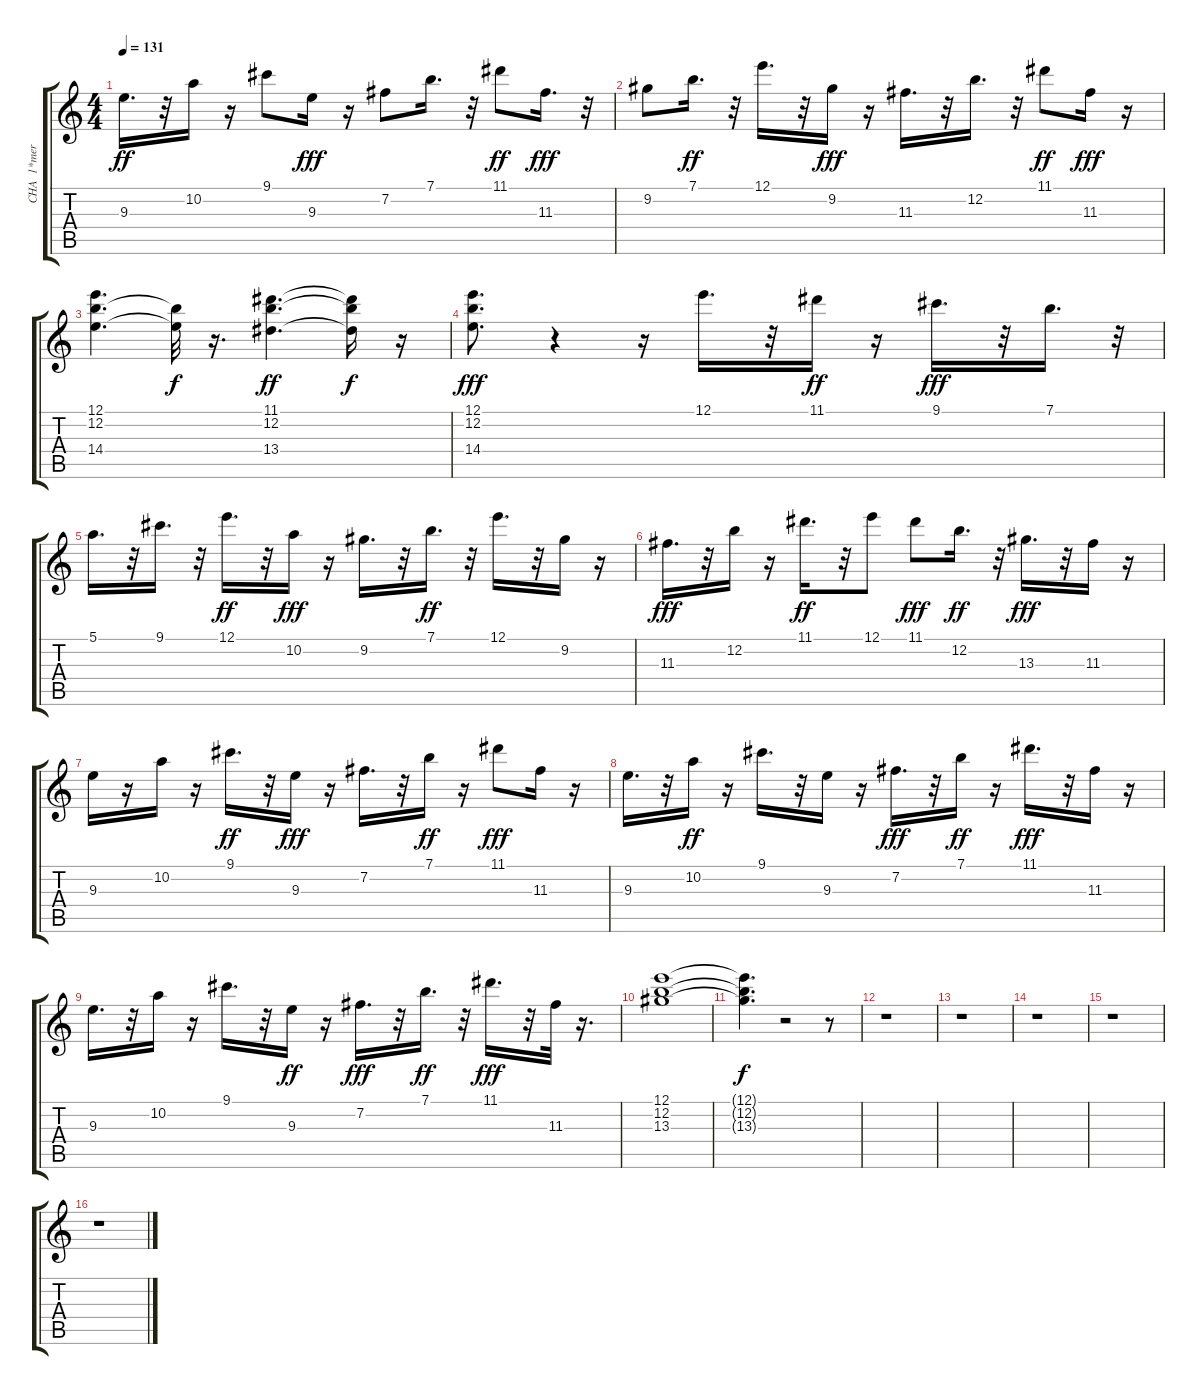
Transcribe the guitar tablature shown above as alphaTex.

\track ("CHA  1*merged" "CHA  1*mer") {instrument acousticguitarsteel}
\staff {score tabs}
\tuning (E4 B3 G3 D3 A2 E2) {hide}
\ts (4 4)
\tempo 131
\clef g2
\ks c
9.3.16{d dy ff} r.32 10.2.16 r.16 9.1.8 9.3.16{dy fff} r.16 7.2.8 7.1.16{d} r.32 11.1.8{dy ff} 11.3.16{d dy fff} r.32 |
9.2.8 7.1.16{d dy ff} r.32 12.1.16{d} r.32 9.2.16{dy fff} r.16 11.3.16{d} r.32 12.2.16{d} r.32 11.1.8{dy ff} 11.3.16{dy fff} r.16 |
(12.1 12.2 14.4).4{d} (12.2{t} 14.4{t}).32{dy f} r.16{d} (11.1 12.2 13.4).4{d dy ff} (11.1{t} 12.2{t} 13.4{t}).16{dy f} r.16 |
(12.1 12.2 14.4).8{d dy fff} r.4 r.16 12.1.16{d} r.32 11.1.16{dy ff} r.16 9.1.16{d dy fff} r.32 7.1.16{d} r.32 |
5.1.16{d} r.32 9.1.16{d} r.32 12.1.16{d dy ff} r.32 10.2.16{dy fff} r.16 9.2.16{d} r.32 7.1.16{d dy ff} r.32 12.1.16{d} r.32 9.2.16 r.16 |
11.3.16{d dy fff} r.32 12.2.16 r.16 11.1.16{d dy ff} r.32 12.1.8 11.1.8{dy fff} 12.2.16{d dy ff} r.32 13.3.16{d dy fff} r.32 11.3.16 r.16 |
9.3.16 r.16 10.2.16 r.16 9.1.16{d dy ff} r.32 9.3.16{dy fff} r.16 7.2.16{d} r.32 7.1.16{dy ff} r.16 11.1.8{dy fff} 11.3.16 r.16 |
9.3.16{d} r.32 10.2.16{dy ff} r.16 9.1.16{d} r.32 9.3.16 r.16 7.2.16{d dy fff} r.32 7.1.16{dy ff} r.16 11.1.16{d dy fff} r.32 11.3.16 r.16 |
9.3.16{d} r.32 10.2.16 r.16 9.1.16{d} r.32 9.3.16{dy ff} r.16 7.2.16{d dy fff} r.32 7.1.16{d dy ff} r.32 11.1.16{d dy fff} r.32 11.3.32 r.16{d} |
(12.1 12.2 13.3).1 |
(12.1{t} 12.2{t} 13.3{t}).4{d dy f} r.2 r.8 |
r.1 |
r.1 |
r.1 |
r.1 |
r.1
